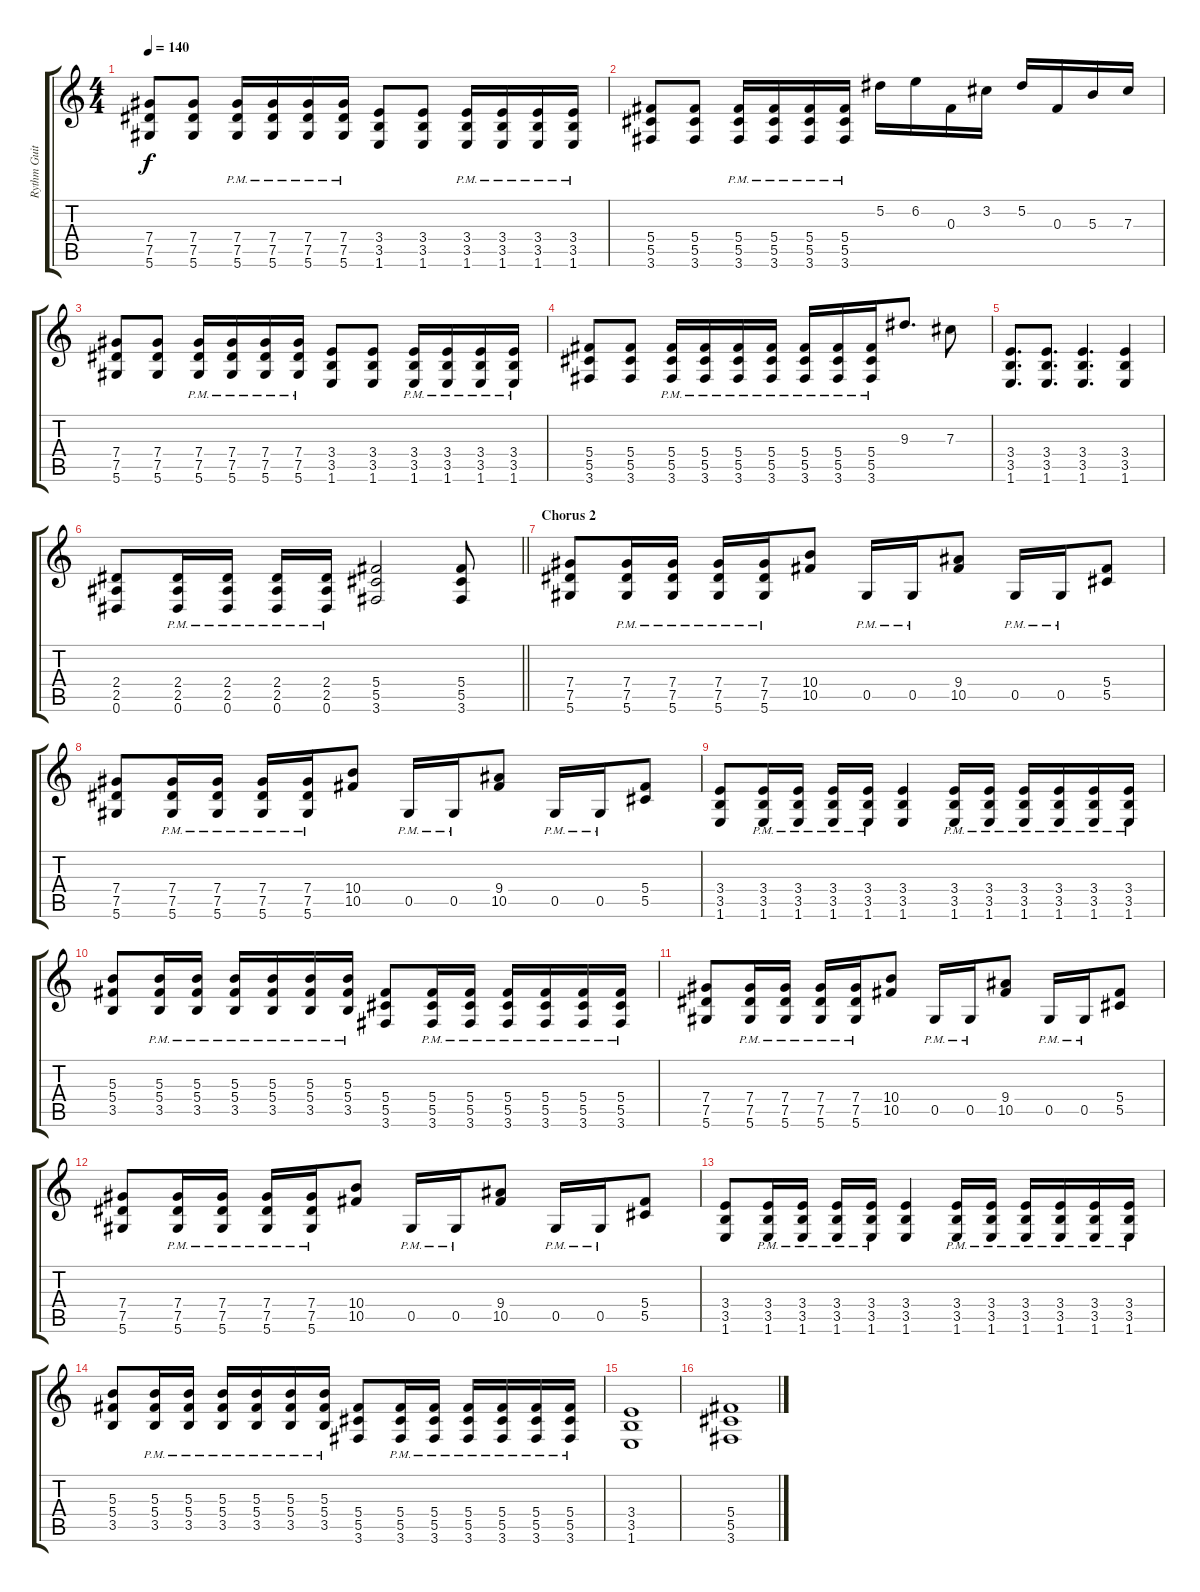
\track ("Rythm Guitar" "Rythm Guit") {instrument distortionguitar}
\staff {score tabs}
\tuning (Eb4 Bb3 Gb3 Db3 Ab2 Eb2) {hide}
\ts (4 4)
\tempo 140
\clef g2
\ks c
(7.4 7.5 5.6).8{dy f} (7.4 7.5 5.6).8 (7.4{pm} 7.5{pm} 5.6{pm}).16 (7.4{pm} 7.5{pm} 5.6{pm}).16 (7.4{pm} 7.5{pm} 5.6{pm}).16 (7.4{pm} 7.5{pm} 5.6{pm}).16 (3.4 3.5 1.6).8 (3.4 3.5 1.6).8 (3.4{pm} 3.5{pm} 1.6{pm}).16 (3.4{pm} 3.5{pm} 1.6{pm}).16 (3.4 3.5{pm} 1.6{pm}).16 (3.4{pm} 3.5{pm} 1.6{pm}).16 |
(5.4 5.5 3.6).8 (5.4 5.5 3.6).8 (5.4{pm} 5.5{pm} 3.6{pm}).16 (5.4{pm} 5.5{pm} 3.6{pm}).16 (5.4{pm} 5.5{pm} 3.6{pm}).16 (5.4{pm} 5.5{pm} 3.6{pm}).16 5.2.16 6.2.16 0.3.16 3.2.16 5.2.16 0.3.16 5.3.16 7.3.16 |
(7.4 7.5 5.6).8 (7.4 7.5 5.6).8 (7.4{pm} 7.5{pm} 5.6{pm}).16 (7.4{pm} 7.5{pm} 5.6{pm}).16 (7.4{pm} 7.5{pm} 5.6{pm}).16 (7.4{pm} 7.5{pm} 5.6{pm}).16 (3.4 3.5 1.6).8 (3.4 3.5 1.6).8 (3.4{pm} 3.5{pm} 1.6{pm}).16 (3.4{pm} 3.5{pm} 1.6{pm}).16 (3.4 3.5{pm} 1.6{pm}).16 (3.4{pm} 3.5{pm} 1.6{pm}).16 |
(5.4 5.5 3.6).8 (5.4 5.5 3.6).8 (5.4{pm} 5.5{pm} 3.6{pm}).16 (5.4{pm} 5.5{pm} 3.6{pm}).16 (5.4{pm} 5.5{pm} 3.6{pm}).16 (5.4{pm} 5.5{pm} 3.6{pm}).16 (5.4{pm} 5.5{pm} 3.6{pm}).16 (5.4{pm} 5.5{pm} 3.6{pm}).16 (5.4{pm} 5.5{pm} 3.6{pm}).16 9.3.8{d} 7.3.8 |
(3.4 3.5 1.6).8{d} (3.4 3.5 1.6).8{d} (3.4 3.5 1.6).4{d} (3.4 3.5 1.6).4 |
\barLineRight lightlight
(2.4 2.5 0.6).8 (2.4{pm} 2.5{pm} 0.6{pm}).16 (2.4{pm} 2.5{pm} 0.6{pm}).16 (2.4{pm} 2.5{pm} 0.6{pm}).16 (2.4{pm} 2.5{pm} 0.6{pm}).16 (5.4 5.5 3.6).2 (5.4 5.5 3.6).8 |
\section ("" "Chorus 2")
(7.4 7.5 5.6).8 (7.4{pm} 7.5{pm} 5.6{pm}).16 (7.4{pm} 7.5{pm} 5.6{pm}).16 (7.4{pm} 7.5{pm} 5.6{pm}).16 (7.4{pm} 7.5{pm} 5.6{pm}).16 (10.4 10.5).8 0.5{pm}.16 0.5{pm}.16 (9.4 10.5).8 0.5{pm}.16 0.5{pm}.16 (5.4 5.5).8 |
(7.4 7.5 5.6).8 (7.4{pm} 7.5{pm} 5.6{pm}).16 (7.4{pm} 7.5{pm} 5.6{pm}).16 (7.4{pm} 7.5{pm} 5.6{pm}).16 (7.4{pm} 7.5{pm} 5.6{pm}).16 (10.4 10.5).8 0.5{pm}.16 0.5{pm}.16 (9.4 10.5).8 0.5{pm}.16 0.5{pm}.16 (5.4 5.5).8 |
(3.4 3.5 1.6).8 (3.4{pm} 3.5{pm} 1.6{pm}).16 (3.4{pm} 3.5{pm} 1.6{pm}).16 (3.4{pm} 3.5{pm} 1.6{pm}).16 (3.4{pm} 3.5{pm} 1.6{pm}).16 (3.4 3.5 1.6).4 (3.4{pm} 3.5{pm} 1.6{pm}).16 (3.4{pm} 3.5{pm} 1.6{pm}).16 (3.4{pm} 3.5{pm} 1.6{pm}).16 (3.4{pm} 3.5{pm} 1.6{pm}).16 (3.4{pm} 3.5{pm} 1.6{pm}).16 (3.4{pm} 3.5{pm} 1.6{pm}).16 |
(5.3 5.4 3.5).8 (5.3{pm} 5.4{pm} 3.5{pm}).16 (5.3{pm} 5.4{pm} 3.5{pm}).16 (5.3{pm} 5.4{pm} 3.5{pm}).16 (5.3{pm} 5.4{pm} 3.5{pm}).16 (5.3{pm} 5.4{pm} 3.5{pm}).16 (5.3{pm} 5.4{pm} 3.5{pm}).16 (5.4 5.5 3.6).8 (5.4{pm} 5.5{pm} 3.6{pm}).16 (5.4{pm} 5.5{pm} 3.6{pm}).16 (5.4{pm} 5.5{pm} 3.6{pm}).16 (5.4{pm} 5.5{pm} 3.6{pm}).16 (5.4{pm} 5.5{pm} 3.6{pm}).16 (5.4{pm} 5.5 3.6{pm}).16 |
(7.4 7.5 5.6).8 (7.4{pm} 7.5{pm} 5.6{pm}).16 (7.4{pm} 7.5{pm} 5.6{pm}).16 (7.4{pm} 7.5{pm} 5.6{pm}).16 (7.4{pm} 7.5{pm} 5.6{pm}).16 (10.4 10.5).8 0.5{pm}.16 0.5{pm}.16 (9.4 10.5).8 0.5{pm}.16 0.5{pm}.16 (5.4 5.5).8 |
(7.4 7.5 5.6).8 (7.4{pm} 7.5{pm} 5.6{pm}).16 (7.4{pm} 7.5{pm} 5.6{pm}).16 (7.4{pm} 7.5{pm} 5.6{pm}).16 (7.4{pm} 7.5{pm} 5.6{pm}).16 (10.4 10.5).8 0.5{pm}.16 0.5{pm}.16 (9.4 10.5).8 0.5{pm}.16 0.5{pm}.16 (5.4 5.5).8 |
(3.4 3.5 1.6).8 (3.4{pm} 3.5{pm} 1.6{pm}).16 (3.4{pm} 3.5{pm} 1.6{pm}).16 (3.4{pm} 3.5{pm} 1.6{pm}).16 (3.4{pm} 3.5{pm} 1.6{pm}).16 (3.4 3.5 1.6).4 (3.4{pm} 3.5{pm} 1.6{pm}).16 (3.4{pm} 3.5{pm} 1.6{pm}).16 (3.4{pm} 3.5{pm} 1.6{pm}).16 (3.4{pm} 3.5{pm} 1.6{pm}).16 (3.4{pm} 3.5{pm} 1.6{pm}).16 (3.4{pm} 3.5{pm} 1.6{pm}).16 |
(5.3 5.4 3.5).8 (5.3{pm} 5.4{pm} 3.5{pm}).16 (5.3{pm} 5.4{pm} 3.5{pm}).16 (5.3{pm} 5.4{pm} 3.5{pm}).16 (5.3{pm} 5.4{pm} 3.5{pm}).16 (5.3{pm} 5.4{pm} 3.5{pm}).16 (5.3{pm} 5.4{pm} 3.5{pm}).16 (5.4 5.5 3.6).8 (5.4{pm} 5.5{pm} 3.6{pm}).16 (5.4{pm} 5.5{pm} 3.6{pm}).16 (5.4{pm} 5.5{pm} 3.6{pm}).16 (5.4{pm} 5.5{pm} 3.6{pm}).16 (5.4{pm} 5.5{pm} 3.6{pm}).16 (5.4{pm} 5.5 3.6{pm}).16 |
(3.4 3.5 1.6).1 |
(5.4 5.5 3.6).1
